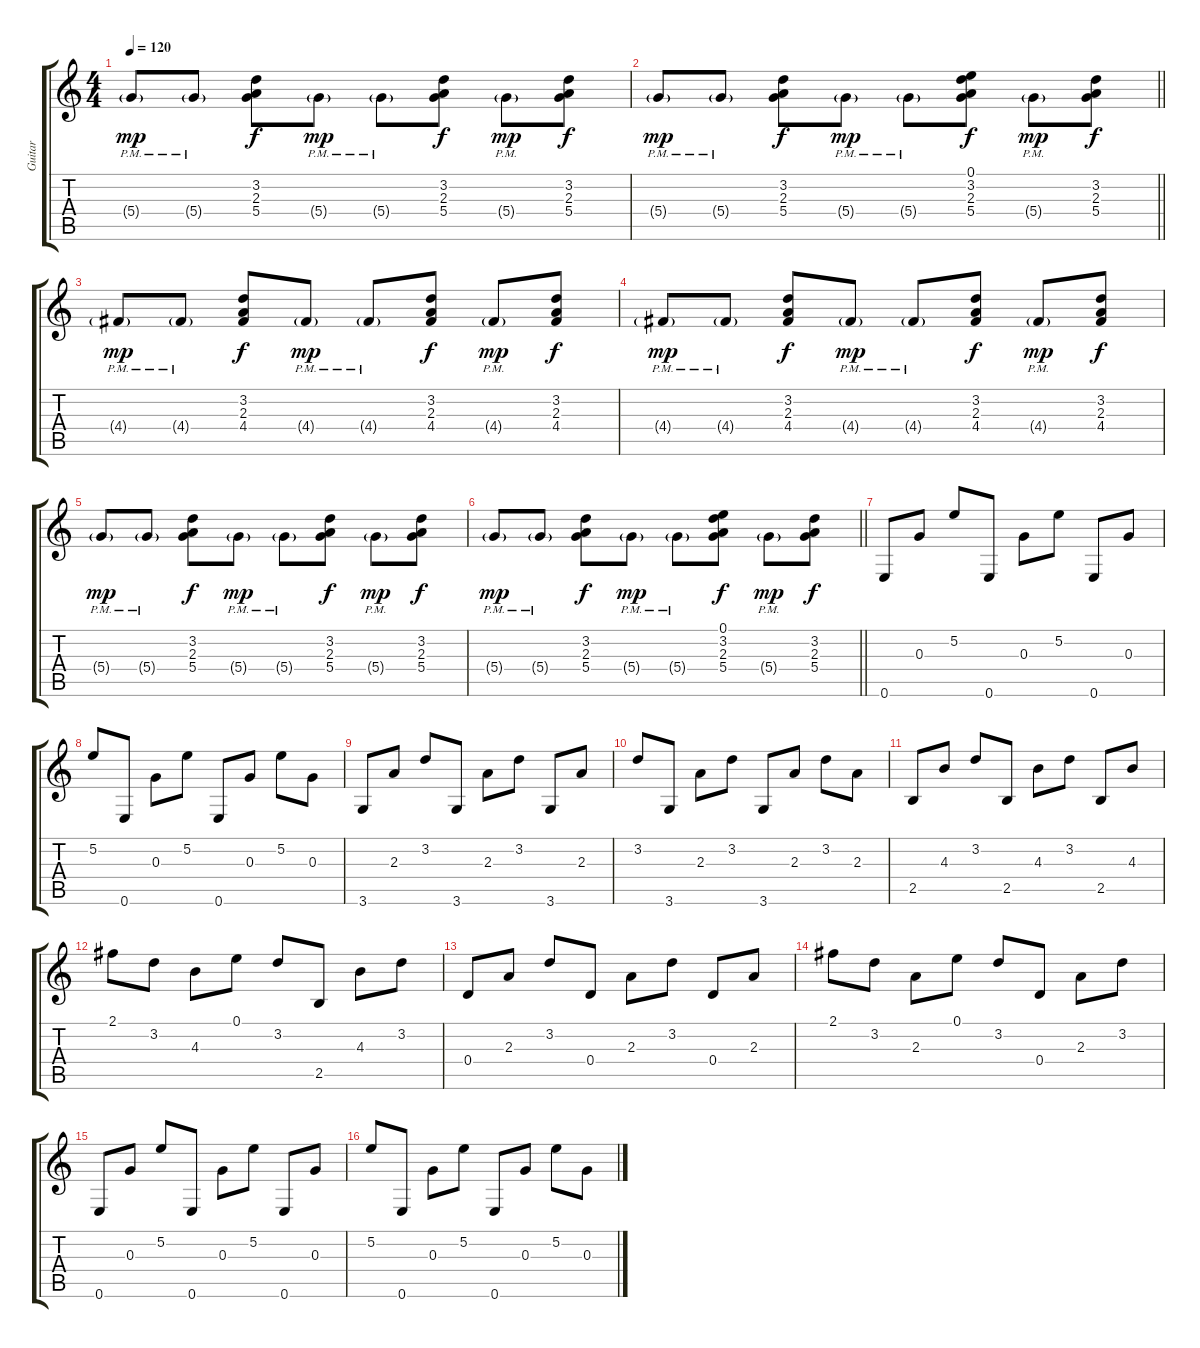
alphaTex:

\track ("Guitar" "Guitar") {instrument acousticguitarsteel}
\staff {score tabs}
\tuning (E4 B3 G3 D3 A2 E2) {hide}
\ts (4 4)
\tempo 120
\clef g2
\ks c
5.4{g pm}.8{dy mp} 5.4{g pm}.8 (3.2 2.3 5.4).8{dy f} 5.4{g pm}.8{dy mp} 5.4{g pm}.8 (3.2 2.3 5.4).8{dy f} 5.4{g pm}.8{dy mp} (3.2 2.3 5.4).8{dy f} |
\barLineRight lightlight
5.4{g pm}.8{dy mp} 5.4{g pm}.8 (3.2 2.3 5.4).8{dy f} 5.4{g pm}.8{dy mp} 5.4{g pm}.8 (0.1 3.2 2.3 5.4).8{dy f} 5.4{g pm}.8{dy mp} (3.2 2.3 5.4).8{dy f} |
4.4{g pm}.8{dy mp} 4.4{g pm}.8 (3.2 2.3 4.4).8{dy f} 4.4{g pm}.8{dy mp} 4.4{g pm}.8 (3.2 2.3 4.4).8{dy f} 4.4{g pm}.8{dy mp} (3.2 2.3 4.4).8{dy f} |
4.4{g pm}.8{dy mp} 4.4{g pm}.8 (3.2 2.3 4.4).8{dy f} 4.4{g pm}.8{dy mp} 4.4{g pm}.8 (3.2 2.3 4.4).8{dy f} 4.4{g pm}.8{dy mp} (3.2 2.3 4.4).8{dy f} |
5.4{g pm}.8{dy mp} 5.4{g pm}.8 (3.2 2.3 5.4).8{dy f} 5.4{g pm}.8{dy mp} 5.4{g pm}.8 (3.2 2.3 5.4).8{dy f} 5.4{g pm}.8{dy mp} (3.2 2.3 5.4).8{dy f} |
\barLineRight lightlight
5.4{g pm}.8{dy mp} 5.4{g pm}.8 (3.2 2.3 5.4).8{dy f} 5.4{g pm}.8{dy mp} 5.4{g pm}.8 (0.1 3.2 2.3 5.4).8{dy f} 5.4{g pm}.8{dy mp} (3.2 2.3 5.4).8{dy f} |
0.6.8 0.3.8 5.2.8 0.6.8 0.3.8 5.2.8 0.6.8 0.3.8 |
5.2.8 0.6.8 0.3.8 5.2.8 0.6.8 0.3.8 5.2.8 0.3.8 |
3.6.8 2.3.8 3.2.8 3.6.8 2.3.8 3.2.8 3.6.8 2.3.8 |
3.2.8 3.6.8 2.3.8 3.2.8 3.6.8 2.3.8 3.2.8 2.3.8 |
2.5.8 4.3.8 3.2.8 2.5.8 4.3.8 3.2.8 2.5.8 4.3.8 |
2.1.8 3.2.8 4.3.8 0.1.8 3.2.8 2.5.8 4.3.8 3.2.8 |
0.4.8 2.3.8 3.2.8 0.4.8 2.3.8 3.2.8 0.4.8 2.3.8 |
2.1.8 3.2.8 2.3.8 0.1.8 3.2.8 0.4.8 2.3.8 3.2.8 |
0.6.8 0.3.8 5.2.8 0.6.8 0.3.8 5.2.8 0.6.8 0.3.8 |
5.2.8 0.6.8 0.3.8 5.2.8 0.6.8 0.3.8 5.2.8 0.3.8
